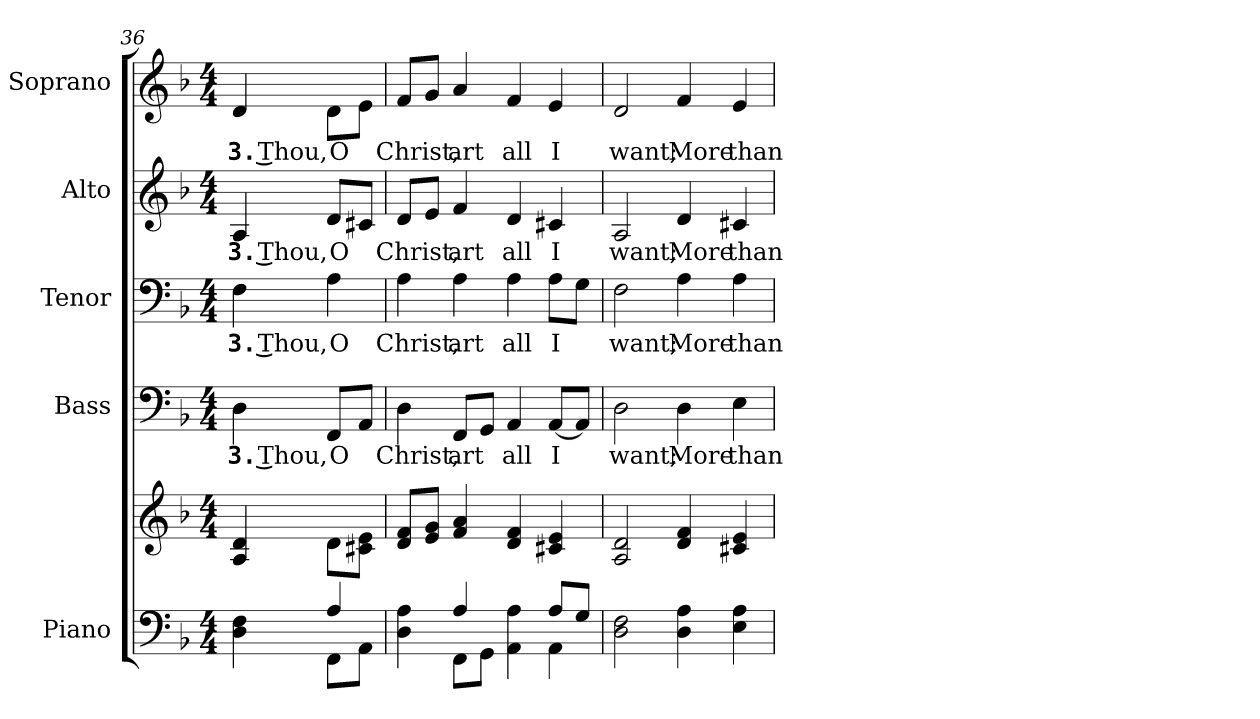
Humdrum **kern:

**kern	**kern	**kern	**text	**kern	**text	**kern	**text	**kern	**text
*part5	*part5	*part4	*part4	*part3	*part3	*part2	*part2	*part1	*part1
*staff6	*staff5	*staff4	*staff4	*staff3	*staff3	*staff2	*staff2	*staff1	*staff1
*I"Piano	*	*I"Bass	*	*I"Tenor	*	*I"Alto	*	*I"Soprano	*
*I'Pno.	*	*I'B.	*	*I'T.	*	*I'A.	*	*I'S.	*
*clefF4	*clefG2	*clefF4	*	*clefF4	*	*clefG2	*	*clefG2	*
*k[b-]	*k[b-]	*k[b-]	*	*k[b-]	*	*k[b-]	*	*k[b-]	*
*F:	*F:	*F:	*	*F:	*	*F:	*	*F:	*
*M4/4	*M4/4	*M4/4	*	*M4/4	*	*M4/4	*	*M4/4	*
=36	=36	=36	=36	=36	=36	=36	=36	=36	=36
*^	*	*	*	*	*	*	*	*	*
!	!	!	!	!LO:LY:b:color=#000000	!	!	!	!	!	!
!	!	!	!	!	!	!LO:LY:b:color=#000000	!	!	!	!
!	!	!	!	!	!	!	!	!LO:LY:b:color=#000000	!	!
!	!	!	!	!	!	!	!	!	!	!LO:LY:b:color=#000000
4Di\ 4Fi	4ryy	4Ai/ 4di	4Di\	3. Thou,	4Fi\	3. Thou,	4Ai/	3. Thou,	4di/	3. Thou,
!	!	!	!	!LO:LY:b:color=#000000	!	!	!	!	!	!
!	!	!	!	!	!	!LO:LY:b:color=#000000	!	!	!	!
!	!	!	!	!	!	!	!	!LO:LY:b:color=#000000	!	!
!	!	!	!	!	!	!	!	!	!	!LO:LY:b:color=#000000
4Ai/	8FFi\L	8di\L	8FFi/L	O	4Ai\	O	8di/L	O	8di\L	O
.	8AAi\J	8c#Xi\ 8eiJ	8AAi/J	.	.	.	8c#Xi/J	.	8ei\J	.
=37	=37	=37	=37	=37	=37	=37	=37	=37	=37	=37
!	!	!	!	!LO:LY:b:color=#000000	!	!	!	!	!	!
!	!	!	!	!	!	!LO:LY:b:color=#000000	!	!	!	!
!	!	!	!	!	!	!	!	!LO:LY:b:color=#000000	!	!
!	!	!	!	!	!	!	!	!	!	!LO:LY:b:color=#000000
4Di\ 4Ai	4ryy	8di/ 8fiL	4Di\	Christ,	4Ai\	Christ,	8di/L	Christ,	8fi/L	Christ,
.	.	8ei/ 8giJ	.	.	.	.	8ei/J	.	8gi/J	.
!	!	!	!	!LO:LY:b:color=#000000	!	!	!	!	!	!
!	!	!	!	!	!	!LO:LY:b:color=#000000	!	!	!	!
!	!	!	!	!	!	!	!	!LO:LY:b:color=#000000	!	!
!	!	!	!	!	!	!	!	!	!	!LO:LY:b:color=#000000
4Ai/	8FFi\L	4fi/ 4ai	8FFi/L	art	4Ai\	art	4fi/	art	4ai/	art
.	8GGi\J	.	8GGi/J	.	.	.	.	.	.	.
!	!	!	!	!LO:LY:b:color=#000000	!	!	!	!	!	!
!	!	!	!	!	!	!LO:LY:b:color=#000000	!	!	!	!
!	!	!	!	!	!	!	!	!LO:LY:b:color=#000000	!	!
!	!	!	!	!	!	!	!	!	!	!LO:LY:b:color=#000000
4AAi\ 4Ai	4ryy	4di/ 4fi	4AAi/	all	4Ai\	all	4di/	all	4fi/	all
!	!	!	!	!LO:LY:b:color=#000000	!	!	!	!	!	!
!	!	!	!	!	!	!LO:LY:b:color=#000000	!	!	!	!
!	!	!	!	!	!	!	!	!LO:LY:b:color=#000000	!	!
!	!	!	!	!	!	!	!	!	!	!LO:LY:b:color=#000000
8Ai/L	4AAi\	4c#Xi/ 4ei	[<8AAi/L	I	8Ai\L	I	4c#Xi/	I	4ei/	I
8Gi/J	.	.	8AAi/J]	.	8Gi\J	.	.	.	.	.
*v	*v	*	*	*	*	*	*	*	*	*
=38	=38	=38	=38	=38	=38	=38	=38	=38	=38
!	!	!	!LO:LY:b:color=#000000	!	!	!	!	!	!
!	!	!	!	!	!LO:LY:b:color=#000000	!	!	!	!
!	!	!	!	!	!	!	!LO:LY:b:color=#000000	!	!
!	!	!	!	!	!	!	!	!	!LO:LY:b:color=#000000
2Di\ 2Fi	2Ai/ 2di	2Di\	want;	2Fi\	want;	2Ai/	want;	2di/	want;
!	!	!	!LO:LY:b:color=#000000	!	!	!	!	!	!
!	!	!	!	!	!LO:LY:b:color=#000000	!	!	!	!
!	!	!	!	!	!	!	!LO:LY:b:color=#000000	!	!
!	!	!	!	!	!	!	!	!	!LO:LY:b:color=#000000
4Di\ 4Ai	4di/ 4fi	4Di\	More	4Ai\	More	4di/	More	4fi/	More
!	!	!	!LO:LY:b:color=#000000	!	!	!	!	!	!
!	!	!	!	!	!LO:LY:b:color=#000000	!	!	!	!
!	!	!	!	!	!	!	!LO:LY:b:color=#000000	!	!
!	!	!	!	!	!	!	!	!	!LO:LY:b:color=#000000
4Ei\ 4Ai	4c#Xi/ 4ei	4Ei\	than	4Ai\	than	4c#Xi/	than	4ei/	than
=	=	=	=	=	=	=	=	=	=
*-	*-	*-	*-	*-	*-	*-	*-	*-	*-
